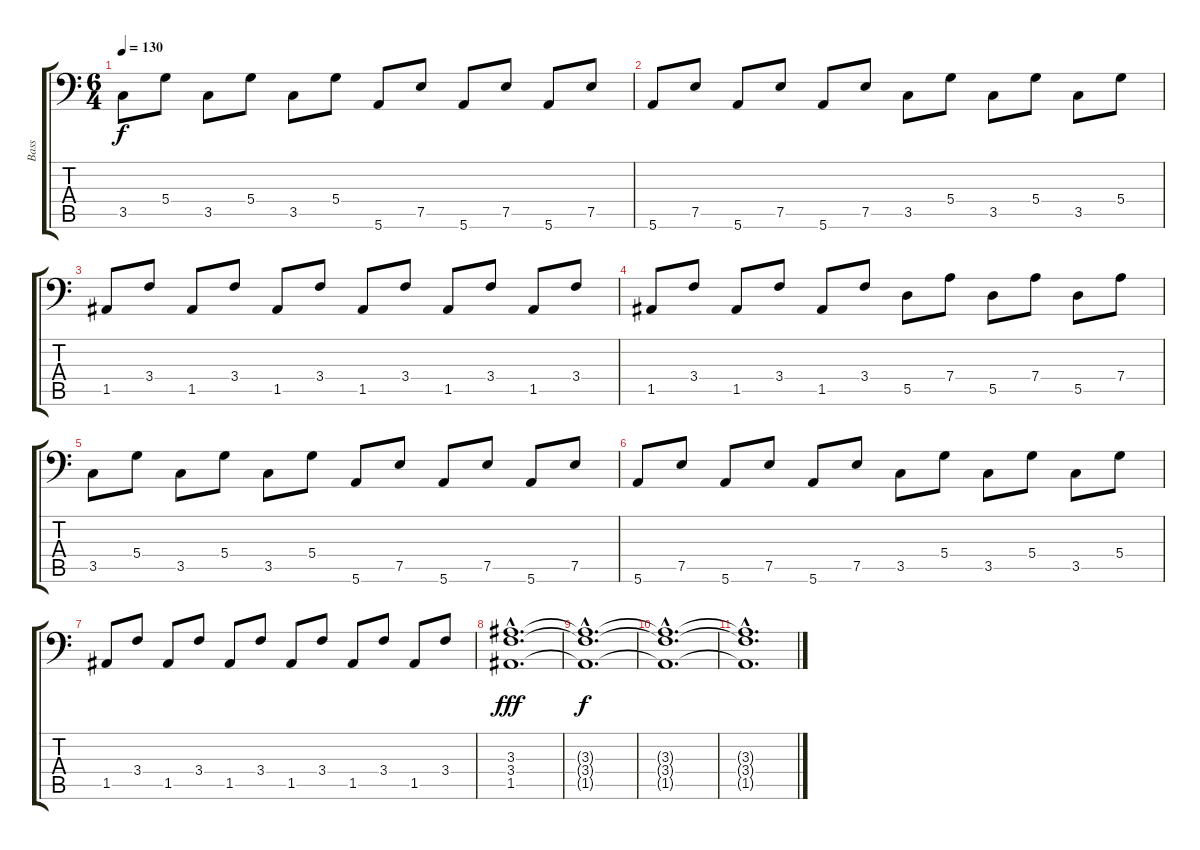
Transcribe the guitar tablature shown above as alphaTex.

\track ("Bass" "Bass") {instrument electricbassfinger}
\staff {score tabs}
\tuning (E3 B2 G2 D2 A1 E1) {hide}
\ts (6 4)
\tempo 130
\clef f4
\ks c
3.5.8{dy f} 5.4.8 3.5.8 5.4.8 3.5.8 5.4.8 5.6.8 7.5.8 5.6.8 7.5.8 5.6.8 7.5.8 |
5.6.8 7.5.8 5.6.8 7.5.8 5.6.8 7.5.8 3.5.8 5.4.8 3.5.8 5.4.8 3.5.8 5.4.8 |
1.5.8 3.4.8 1.5.8 3.4.8 1.5.8 3.4.8 1.5.8 3.4.8 1.5.8 3.4.8 1.5.8 3.4.8 |
1.5.8 3.4.8 1.5.8 3.4.8 1.5.8 3.4.8 5.5.8 7.4.8 5.5.8 7.4.8 5.5.8 7.4.8 |
3.5.8 5.4.8 3.5.8 5.4.8 3.5.8 5.4.8 5.6.8 7.5.8 5.6.8 7.5.8 5.6.8 7.5.8 |
5.6.8 7.5.8 5.6.8 7.5.8 5.6.8 7.5.8 3.5.8 5.4.8 3.5.8 5.4.8 3.5.8 5.4.8 |
1.5.8 3.4.8 1.5.8 3.4.8 1.5.8 3.4.8 1.5.8 3.4.8 1.5.8 3.4.8 1.5.8 3.4.8 |
(3.3{hac} 3.4{hac} 1.5{hac}).1{d dy fff} |
(3.3{hac t} 3.4{hac t} 1.5{hac t}).1{d dy f} |
(3.3{hac t} 3.4{hac t} 1.5{hac t}).1{d} |
(3.3{hac t} 3.4{hac t} 1.5{hac t}).1{d}
